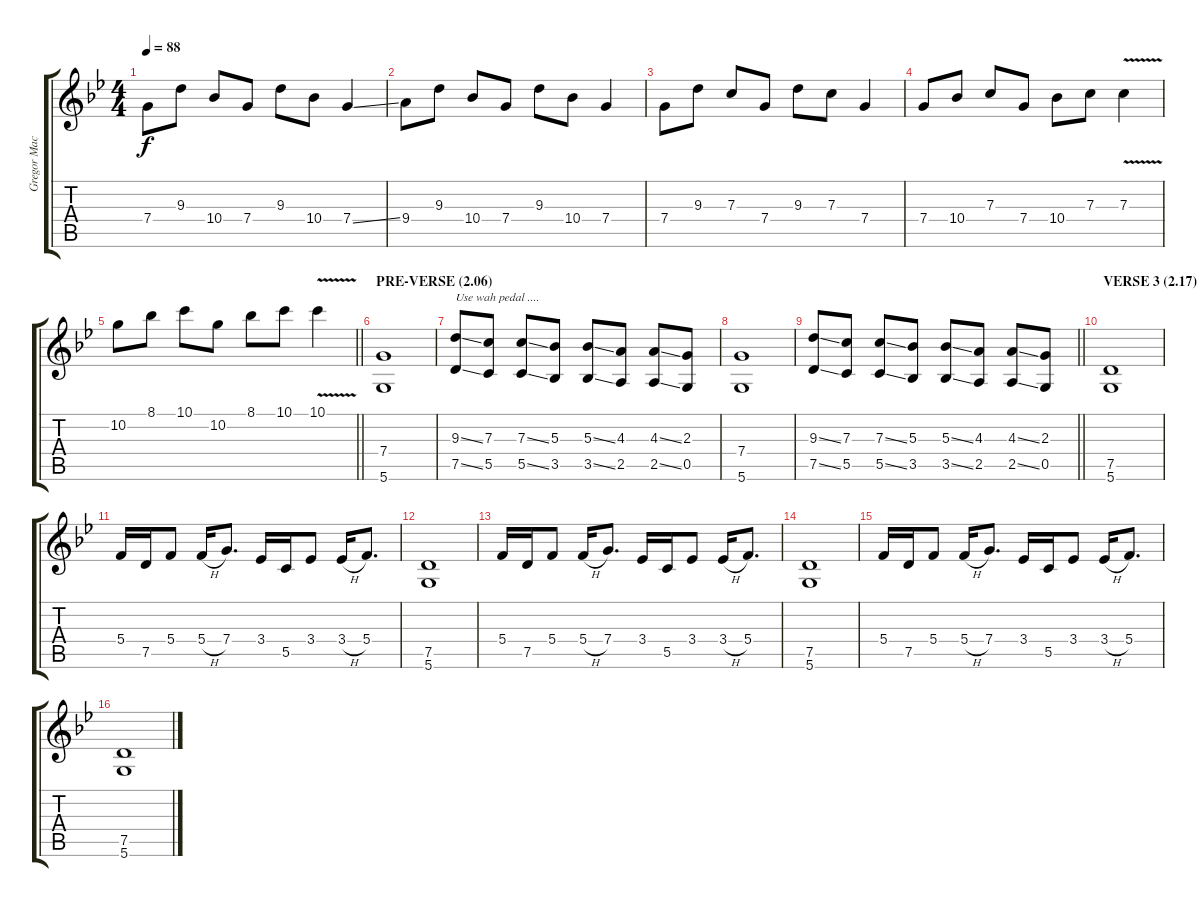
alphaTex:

\track ("Gregor Mackintosh" "Gregor Mac") {instrument distortionguitar}
\staff {score tabs}
\tuning (D4 A3 F3 C3 G2 D2) {hide}
\ts (4 4)
\tempo 88
\clef g2
\ks bb
7.4.8{dy f} 9.3.8 10.4.8 7.4.8 9.3.8 10.4.8 7.4{ss}.4 |
9.4.8 9.3.8 10.4.8 7.4.8 9.3.8 10.4.8 7.4.4 |
7.4.8 9.3.8 7.3.8 7.4.8 9.3.8 7.3.8 7.4.4 |
7.4.8 10.4.8 7.3.8 7.4.8 10.4.8 7.3.8 7.3{v}.4 |
\barLineRight lightlight
10.2.8 8.1.8 10.1.8 10.2.8 8.1.8 10.1.8 10.1{v}.4 |
\section ("" "PRE-VERSE (2.06)")
(7.4 5.6).1 |
(9.3{ss} 7.5{ss}).8{txt "Use wah pedal ...."} (7.3 5.5).8 (7.3{ss} 5.5{ss}).8 (5.3 3.5).8 (5.3{ss} 3.5{ss}).8 (4.3 2.5).8 (4.3{ss} 2.5{ss}).8 (2.3 0.5).8 |
(7.4 5.6).1 |
\barLineRight lightlight
(9.3{ss} 7.5{ss}).8 (7.3 5.5).8 (7.3{ss} 5.5{ss}).8 (5.3 3.5).8 (5.3{ss} 3.5{ss}).8 (4.3 2.5).8 (4.3{ss} 2.5{ss}).8 (2.3 0.5).8 |
\section ("" "VERSE 3 (2.17)")
(7.5 5.6).1 |
5.4.16 7.5.16 5.4.8 5.4{h}.16 7.4.8{d} 3.4.16 5.5.16 3.4.8 3.4{h}.16 5.4.8{d} |
(7.5 5.6).1 |
5.4.16 7.5.16 5.4.8 5.4{h}.16 7.4.8{d} 3.4.16 5.5.16 3.4.8 3.4{h}.16 5.4.8{d} |
(7.5 5.6).1 |
5.4.16 7.5.16 5.4.8 5.4{h}.16 7.4.8{d} 3.4.16 5.5.16 3.4.8 3.4{h}.16 5.4.8{d} |
(7.5 5.6).1
